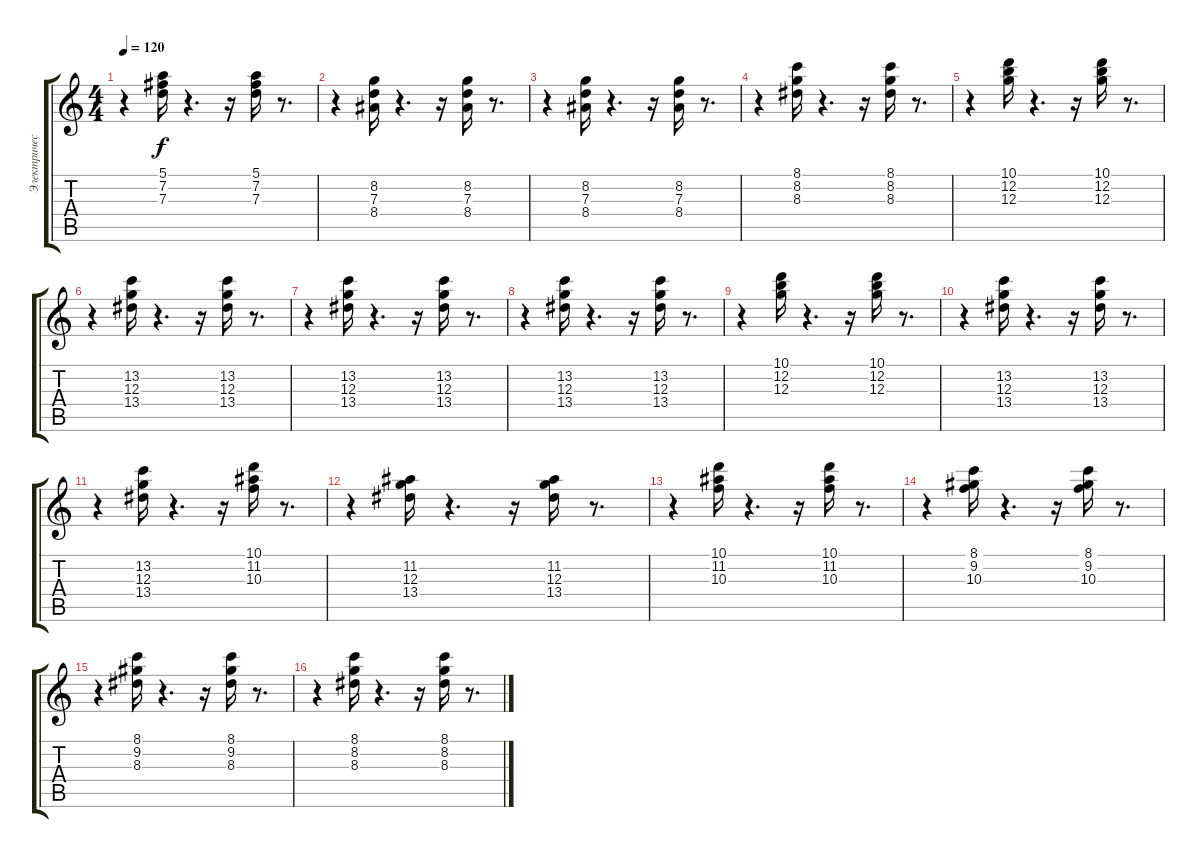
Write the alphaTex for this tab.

\track ("Электрическая Гитара (ч" "Электричес") {instrument electricguitarclean}
\staff {score tabs}
\tuning (E4 B3 G3 D3 A2 E2) {hide}
\ts (4 4)
\tempo 120
\clef g2
\ks c
r.4{dy f} (5.1 7.2 7.3).16 r.4{d} r.16 (5.1 7.2 7.3).16 r.8{d} |
r.4 (8.2 7.3 8.4).16 r.4{d} r.16 (8.2 7.3 8.4).16 r.8{d} |
r.4 (8.2 7.3 8.4).16 r.4{d} r.16 (8.2 7.3 8.4).16 r.8{d} |
r.4 (8.1 8.2 8.3).16 r.4{d} r.16 (8.1 8.2 8.3).16 r.8{d} |
r.4 (10.1 12.2 12.3).16 r.4{d} r.16 (10.1 12.2 12.3).16 r.8{d} |
r.4 (13.2 12.3 13.4).16 r.4{d} r.16 (13.2 12.3 13.4).16 r.8{d} |
r.4 (13.2 12.3 13.4).16 r.4{d} r.16 (13.2 12.3 13.4).16 r.8{d} |
r.4 (13.2 12.3 13.4).16 r.4{d} r.16 (13.2 12.3 13.4).16 r.8{d} |
r.4 (10.1 12.2 12.3).16 r.4{d} r.16 (10.1 12.2 12.3).16 r.8{d} |
r.4 (13.2 12.3 13.4).16 r.4{d} r.16 (13.2 12.3 13.4).16 r.8{d} |
r.4 (13.2 12.3 13.4).16 r.4{d} r.16 (10.1 11.2 10.3).16 r.8{d} |
r.4 (11.2 12.3 13.4).16 r.4{d} r.16 (11.2 12.3 13.4).16 r.8{d} |
r.4 (10.1 11.2 10.3).16 r.4{d} r.16 (10.1 11.2 10.3).16 r.8{d} |
r.4 (8.1 9.2 10.3).16 r.4{d} r.16 (8.1 9.2 10.3).16 r.8{d} |
r.4 (8.1 9.2 8.3).16 r.4{d} r.16 (8.1 9.2 8.3).16 r.8{d} |
r.4 (8.1 8.2 8.3).16 r.4{d} r.16 (8.1 8.2 8.3).16 r.8{d}
